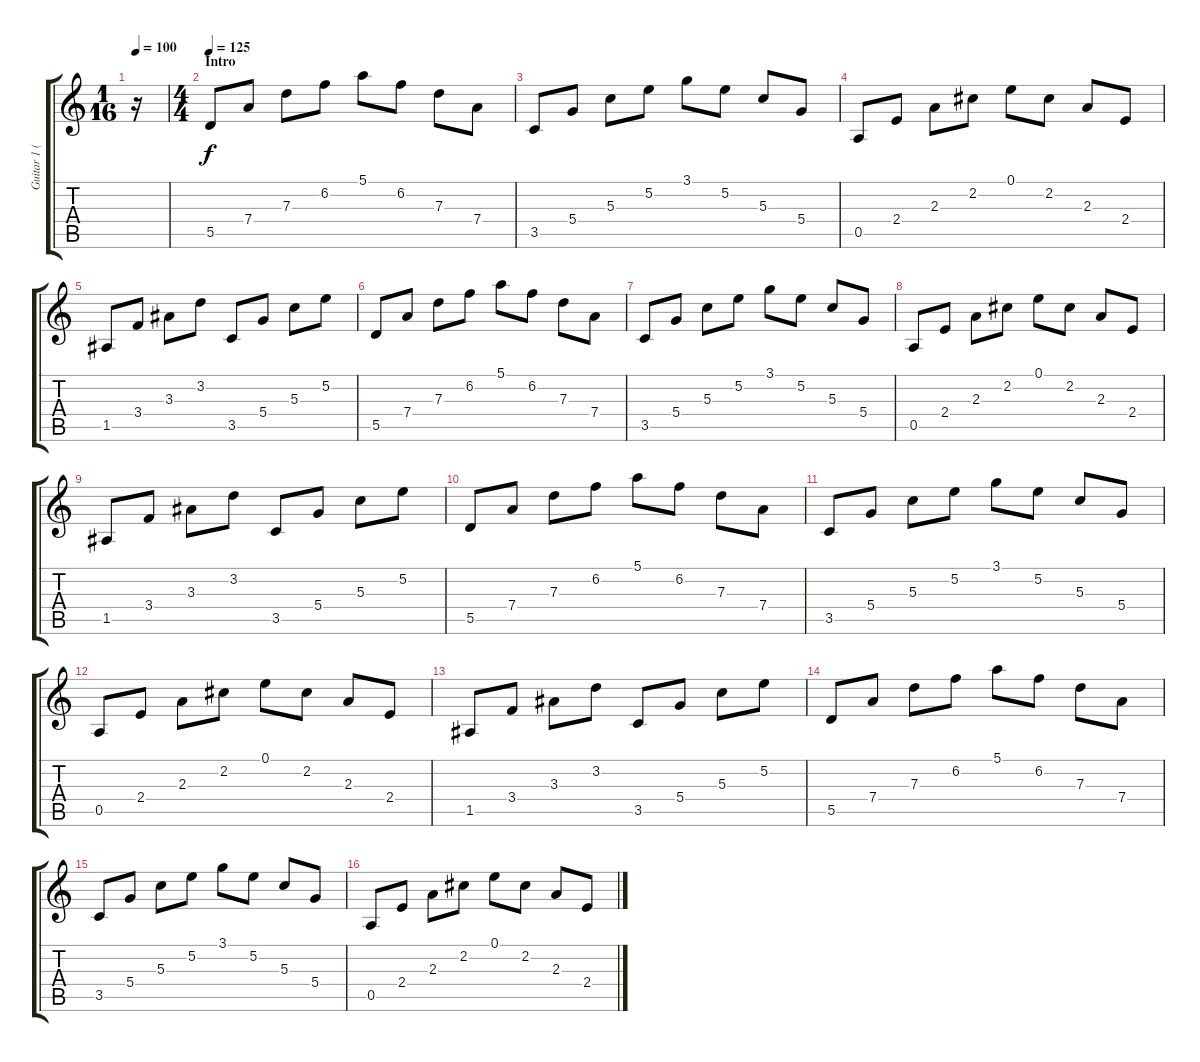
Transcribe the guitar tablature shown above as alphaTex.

\track ("Guitar 1 (clean)" "Guitar 1 (") {instrument acousticguitarsteel}
\staff {score tabs}
\tuning (E4 B3 G3 D3 A2 E2) {hide}
\ts (1 16)
\tempo 100
\clef g2
\ks c
r.16{dy f instrument acousticguitarsteel} |
\ts (4 4)
\section ("" "Intro")
\tempo 125
5.5.8 7.4.8 7.3.8 6.2.8 5.1.8 6.2.8 7.3.8 7.4.8 |
3.5.8 5.4.8 5.3.8 5.2.8 3.1.8 5.2.8 5.3.8 5.4.8 |
0.5.8 2.4.8 2.3.8 2.2.8 0.1.8 2.2.8 2.3.8 2.4.8 |
1.5.8 3.4.8 3.3.8 3.2.8 3.5.8 5.4.8 5.3.8 5.2.8 |
5.5.8 7.4.8 7.3.8 6.2.8 5.1.8 6.2.8 7.3.8 7.4.8 |
3.5.8 5.4.8 5.3.8 5.2.8 3.1.8 5.2.8 5.3.8 5.4.8 |
0.5.8 2.4.8 2.3.8 2.2.8 0.1.8 2.2.8 2.3.8 2.4.8 |
1.5.8 3.4.8 3.3.8 3.2.8 3.5.8 5.4.8 5.3.8 5.2.8 |
5.5.8 7.4.8 7.3.8 6.2.8 5.1.8 6.2.8 7.3.8 7.4.8 |
3.5.8 5.4.8 5.3.8 5.2.8 3.1.8 5.2.8 5.3.8 5.4.8 |
0.5.8 2.4.8 2.3.8 2.2.8 0.1.8 2.2.8 2.3.8 2.4.8 |
1.5.8 3.4.8 3.3.8 3.2.8 3.5.8 5.4.8 5.3.8 5.2.8 |
5.5.8 7.4.8 7.3.8 6.2.8 5.1.8 6.2.8 7.3.8 7.4.8 |
3.5.8 5.4.8 5.3.8 5.2.8 3.1.8 5.2.8 5.3.8 5.4.8 |
0.5.8 2.4.8 2.3.8 2.2.8 0.1.8 2.2.8 2.3.8 2.4.8
